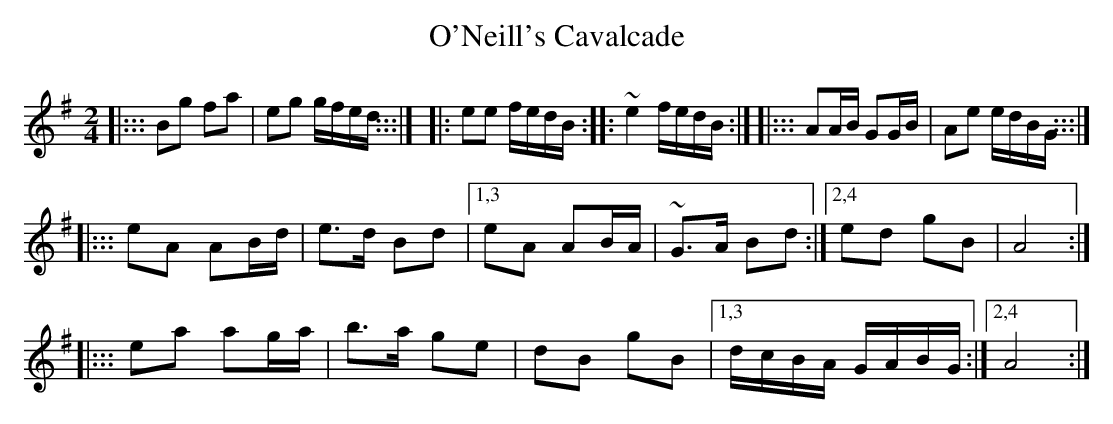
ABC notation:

X:1
T: O'Neill's Cavalcade
M: 2/4
L: 1/16
K: Ador
|::: B2g2 f2a2 | e2g2 gfed :::| \
|: e2e2 fedB :: ~e4 fedB :| \
|::: A2AB G2GB | A2e2 edBG :::|
|::: e2A2 A2Bd | e3d B2d2 |1,3 e2A2 A2BA | ~G3A B2d2 :|2,4 e2d2 g2B2 | A8 :|
|::: e2a2 a2ga | b3a g2e2 | d2B2 g2B2 |1,3 dcBA GABG :|2,4 A8 :|
